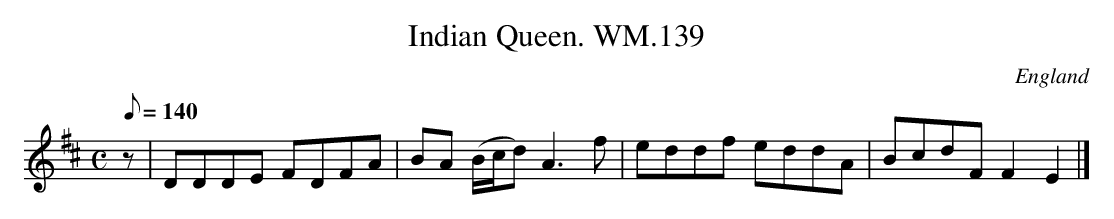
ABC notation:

X:1
T:Indian Queen. WM.139
M:C
L:1/8
Q:140
O:England
K:D
z|DDDE FDFA|BA (B/c/d)A3f|eddf eddA|BcdF F2E2|]
